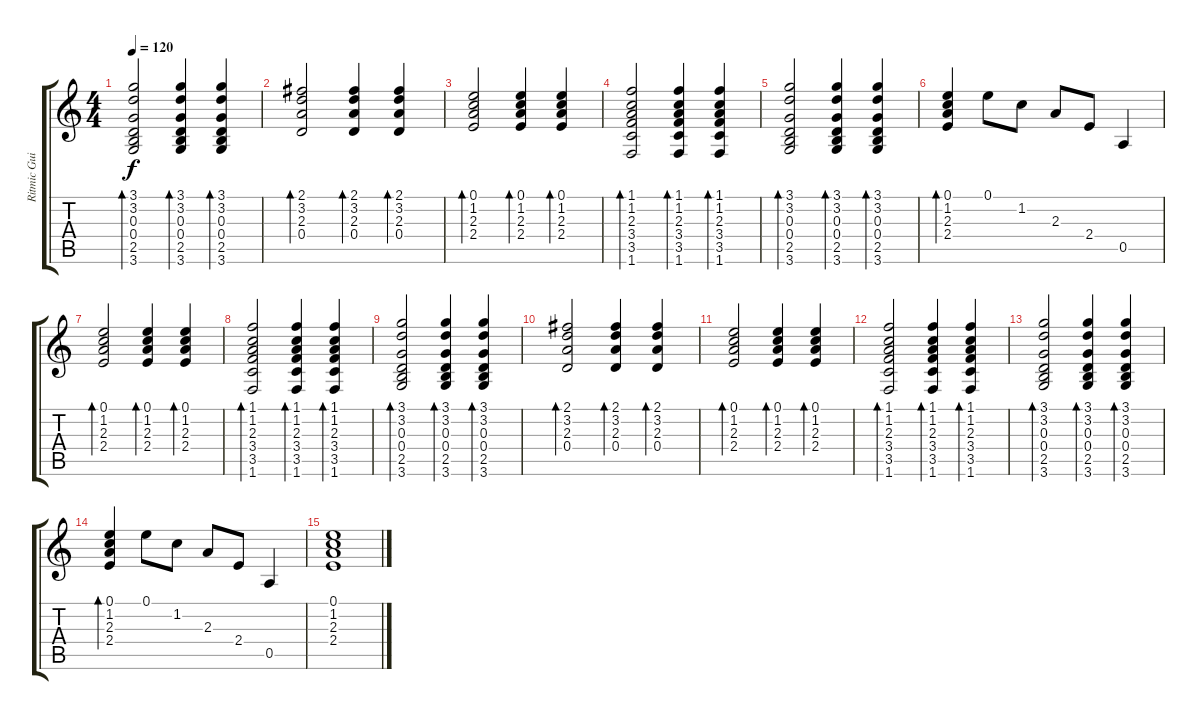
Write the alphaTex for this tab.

\track ("Ritmic Guitar" "Ritmic Gui") {instrument acousticguitarnylon}
\staff {score tabs}
\tuning (E4 B3 G3 D3 A2 E2) {hide}
\ts (4 4)
\tempo 120
\clef g2
\ks c
(3.1 3.2 0.3 0.4 2.5 3.6).2{bd 60 dy f} (3.1 3.2 0.3 0.4 2.5 3.6).4{bd 60} (3.1 3.2 0.3 0.4 2.5 3.6).4{bd 60} |
(2.1 3.2 2.3 0.4).2{bd 60} (2.1 3.2 2.3 0.4).4{bd 60} (2.1 3.2 2.3 0.4).4{bd 60} |
(0.1 1.2 2.3 2.4).2{bd 60} (0.1 1.2 2.3 2.4).4{bd 60} (0.1 1.2 2.3 2.4).4{bd 60} |
(1.1 1.2 2.3 3.4 3.5 1.6).2{bd 60} (1.1 1.2 2.3 3.4 3.5 1.6).4{bd 60} (1.1 1.2 2.3 3.4 3.5 1.6).4{bd 60} |
(3.1 3.2 0.3 0.4 2.5 3.6).2{bd 60} (3.1 3.2 0.3 0.4 2.5 3.6).4{bd 60} (3.1 3.2 0.3 0.4 2.5 3.6).4{bd 60} |
(0.1 1.2 2.3 2.4).4{bd 60} 0.1.8 1.2.8 2.3.8 2.4.8 0.5.4 |
(0.1 1.2 2.3 2.4).2{bd 60} (0.1 1.2 2.3 2.4).4{bd 60} (0.1 1.2 2.3 2.4).4{bd 60} |
(1.1 1.2 2.3 3.4 3.5 1.6).2{bd 60} (1.1 1.2 2.3 3.4 3.5 1.6).4{bd 60} (1.1 1.2 2.3 3.4 3.5 1.6).4{bd 60} |
(3.1 3.2 0.3 0.4 2.5 3.6).2{bd 60} (3.1 3.2 0.3 0.4 2.5 3.6).4{bd 60} (3.1 3.2 0.3 0.4 2.5 3.6).4{bd 60} |
(2.1 3.2 2.3 0.4).2{bd 60} (2.1 3.2 2.3 0.4).4{bd 60} (2.1 3.2 2.3 0.4).4{bd 60} |
(0.1 1.2 2.3 2.4).2{bd 60} (0.1 1.2 2.3 2.4).4{bd 60} (0.1 1.2 2.3 2.4).4{bd 60} |
(1.1 1.2 2.3 3.4 3.5 1.6).2{bd 60} (1.1 1.2 2.3 3.4 3.5 1.6).4{bd 60} (1.1 1.2 2.3 3.4 3.5 1.6).4{bd 60} |
(3.1 3.2 0.3 0.4 2.5 3.6).2{bd 60} (3.1 3.2 0.3 0.4 2.5 3.6).4{bd 60} (3.1 3.2 0.3 0.4 2.5 3.6).4{bd 60} |
(0.1 1.2 2.3 2.4).4{bd 60} 0.1.8 1.2.8 2.3.8 2.4.8 0.5.4 |
(0.1 1.2 2.3 2.4).1
